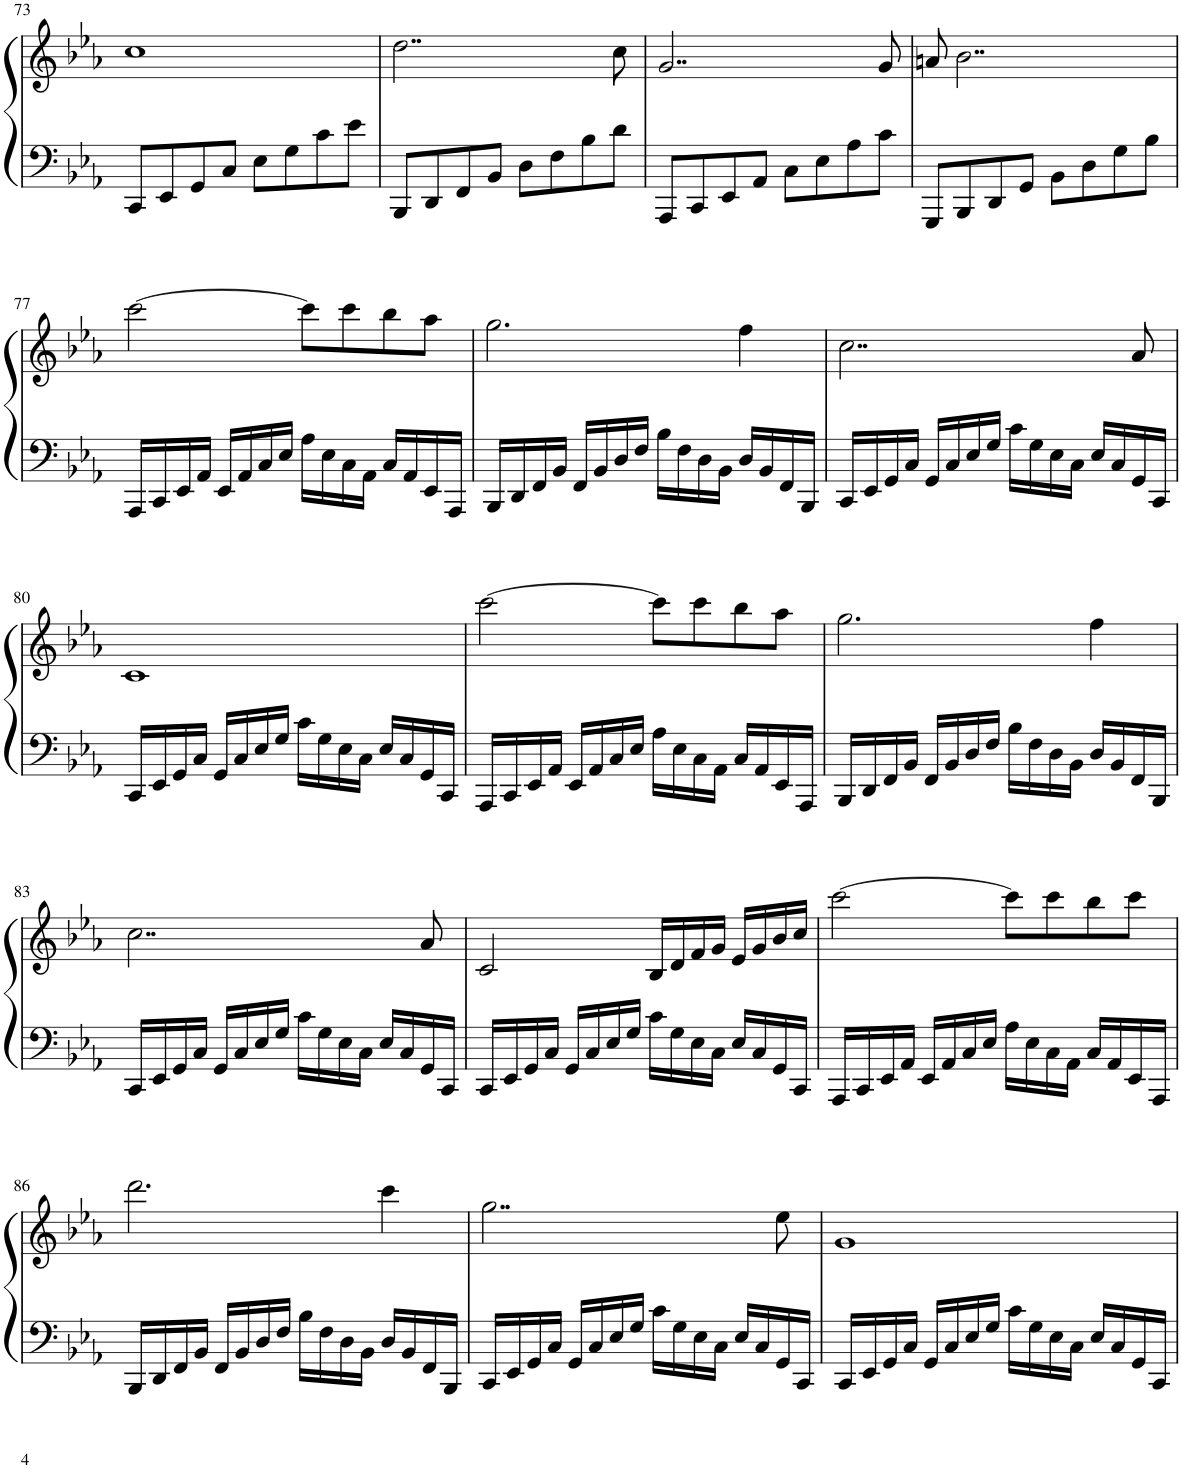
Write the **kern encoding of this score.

**kern	**kern
*part1	*part1
*staff2	*staff1
*I"Piano	*
*I'Pno.	*
!!LO:PB:g=z
*clefF4	*clefG2
*k[b-e-a-]	*k[b-e-a-]
*M4/4	*M4/4
=73	=73
8CC/L	1cc
8EE-/	.
8GG/	.
8C/J	.
8E-\L	.
8G\	.
8c\	.
8e-\J	.
=74	=74
8BBB-/L	2..dd\
8DD/	.
8FF/	.
8BB-/J	.
8D\L	.
8F\	.
8B-\	.
8d\J	8cc\
=75	=75
8AAA-/L	2..g/
8CC/	.
8EE-/	.
8AA-/J	.
8C\L	.
8E-\	.
8A-\	.
8c\J	8g/
=76	=76
8GGG/L	8an/
8BBB-/	2..b-\
8DD/	.
8GG/J	.
8BB-\L	.
8D\	.
8G\	.
8B-\J	.
!!LO:LB:g=z
=77	=77
16AAA-/LL	[2ccc\
16CC/	.
16EE-/	.
16AA-/JJ	.
16EE-/LL	.
16AA-/	.
16C/	.
16E-/JJ	.
16A-\LL	8ccc\L]
16E-\	.
16C\	8ccc\
16AA-\JJ	.
16C/LL	8bb-\
16AA-/	.
16EE-/	8aa-\J
16AAA-/JJ	.
=78	=78
16BBB-/LL	2.gg\
16DD/	.
16FF/	.
16BB-/JJ	.
16FF/LL	.
16BB-/	.
16D/	.
16F/JJ	.
16B-\LL	.
16F\	.
16D\	.
16BB-\JJ	.
16D/LL	4ff\
16BB-/	.
16FF/	.
16BBB-/JJ	.
=79	=79
16CC/LL	2..cc\
16EE-/	.
16GG/	.
16C/JJ	.
16GG/LL	.
16C/	.
16E-/	.
16G/JJ	.
16c\LL	.
16G\	.
16E-\	.
16C\JJ	.
16E-/LL	.
16C/	.
16GG/	8a-/
16CC/JJ	.
!!LO:LB:g=z
=80	=80
16CC/LL	1c
16EE-/	.
16GG/	.
16C/JJ	.
16GG/LL	.
16C/	.
16E-/	.
16G/JJ	.
16c\LL	.
16G\	.
16E-\	.
16C\JJ	.
16E-/LL	.
16C/	.
16GG/	.
16CC/JJ	.
=81	=81
16AAA-/LL	[2ccc\
16CC/	.
16EE-/	.
16AA-/JJ	.
16EE-/LL	.
16AA-/	.
16C/	.
16E-/JJ	.
16A-\LL	8ccc\L]
16E-\	.
16C\	8ccc\
16AA-\JJ	.
16C/LL	8bb-\
16AA-/	.
16EE-/	8aa-\J
16AAA-/JJ	.
=82	=82
16BBB-/LL	2.gg\
16DD/	.
16FF/	.
16BB-/JJ	.
16FF/LL	.
16BB-/	.
16D/	.
16F/JJ	.
16B-\LL	.
16F\	.
16D\	.
16BB-\JJ	.
16D/LL	4ff\
16BB-/	.
16FF/	.
16BBB-/JJ	.
!!LO:LB:g=z
=83	=83
16CC/LL	2..cc\
16EE-/	.
16GG/	.
16C/JJ	.
16GG/LL	.
16C/	.
16E-/	.
16G/JJ	.
16c\LL	.
16G\	.
16E-\	.
16C\JJ	.
16E-/LL	.
16C/	.
16GG/	8a-/
16CC/JJ	.
=84	=84
16CC/LL	2c/
16EE-/	.
16GG/	.
16C/JJ	.
16GG/LL	.
16C/	.
16E-/	.
16G/JJ	.
16c\LL	16B-/LL
16G\	16d/
16E-\	16f/
16C\JJ	16g/JJ
16E-/LL	16e-/LL
16C/	16g/
16GG/	16b-/
16CC/JJ	16cc/JJ
=85	=85
16AAA-/LL	[2ccc\
16CC/	.
16EE-/	.
16AA-/JJ	.
16EE-/LL	.
16AA-/	.
16C/	.
16E-/JJ	.
16A-\LL	8ccc\L]
16E-\	.
16C\	8ccc\
16AA-\JJ	.
16C/LL	8bb-\
16AA-/	.
16EE-/	8ccc\J
16AAA-/JJ	.
!!LO:LB:g=z
=86	=86
16BBB-/LL	2.ddd\
16DD/	.
16FF/	.
16BB-/JJ	.
16FF/LL	.
16BB-/	.
16D/	.
16F/JJ	.
16B-\LL	.
16F\	.
16D\	.
16BB-\JJ	.
16D/LL	4ccc\
16BB-/	.
16FF/	.
16BBB-/JJ	.
=87	=87
16CC/LL	2..gg\
16EE-/	.
16GG/	.
16C/JJ	.
16GG/LL	.
16C/	.
16E-/	.
16G/JJ	.
16c\LL	.
16G\	.
16E-\	.
16C\JJ	.
16E-/LL	.
16C/	.
16GG/	8ee-\
16CC/JJ	.
=88	=88
16CC/LL	1g
16EE-/	.
16GG/	.
16C/JJ	.
16GG/LL	.
16C/	.
16E-/	.
16G/JJ	.
16c\LL	.
16G\	.
16E-\	.
16C\JJ	.
16E-/LL	.
16C/	.
16GG/	.
16CC/JJ	.
=	=
*-	*-
